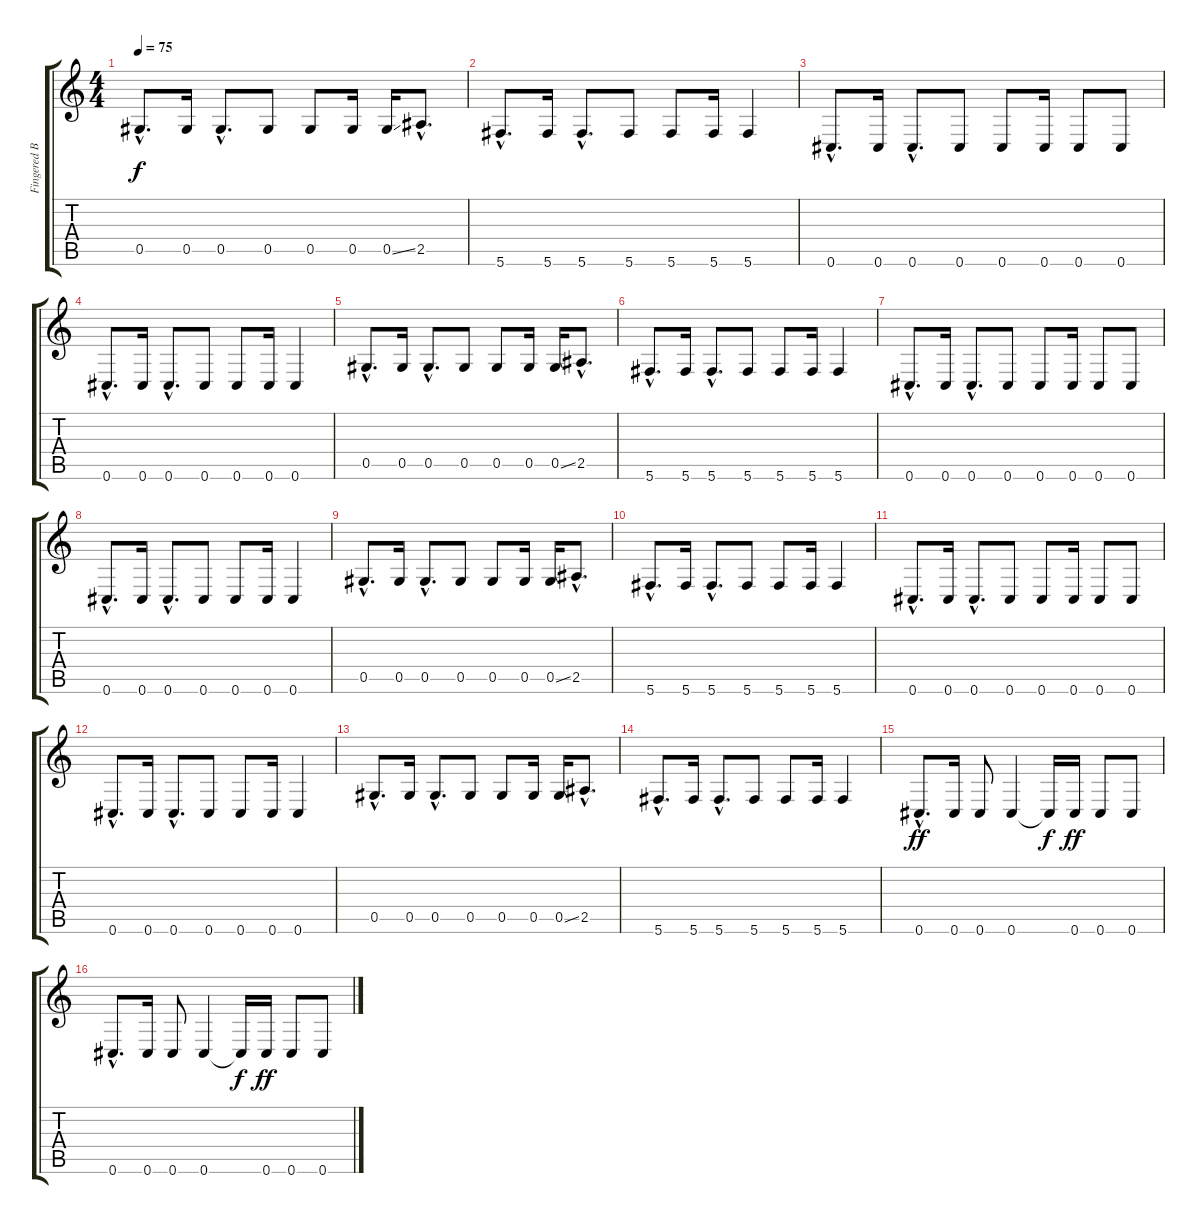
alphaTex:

\track ("Fingered Bass" "Fingered B") {instrument electricbassfinger}
\staff {score tabs}
\tuning (Eb4 Bb3 Gb3 Db3 Ab2 Db2) {hide}
\ts (4 4)
\tempo 75
\clef g2
\ks c
0.5{hac}.8{d dy f} 0.5.16 0.5{hac}.8{d} 0.5.8 0.5.8 0.5.16 0.5{ss}.16 2.5{hac}.8{d} |
5.6{hac}.8{d} 5.6.16 5.6{hac}.8{d} 5.6.8 5.6.8 5.6.16 5.6.4 |
0.6{hac}.8{d} 0.6.16 0.6{hac}.8{d} 0.6.8 0.6.8 0.6.16 0.6.8 0.6.8 |
0.6{hac}.8{d} 0.6.16 0.6{hac}.8{d} 0.6.8 0.6.8 0.6.16 0.6.4 |
0.5{hac}.8{d} 0.5.16 0.5{hac}.8{d} 0.5.8 0.5.8 0.5.16 0.5{ss}.16 2.5{hac}.8{d} |
5.6{hac}.8{d} 5.6.16 5.6{hac}.8{d} 5.6.8 5.6.8 5.6.16 5.6.4 |
0.6{hac}.8{d} 0.6.16 0.6{hac}.8{d} 0.6.8 0.6.8 0.6.16 0.6.8 0.6.8 |
0.6{hac}.8{d} 0.6.16 0.6{hac}.8{d} 0.6.8 0.6.8 0.6.16 0.6.4 |
0.5{hac}.8{d} 0.5.16 0.5{hac}.8{d} 0.5.8 0.5.8 0.5.16 0.5{ss}.16 2.5{hac}.8{d} |
5.6{hac}.8{d} 5.6.16 5.6{hac}.8{d} 5.6.8 5.6.8 5.6.16 5.6.4 |
0.6{hac}.8{d} 0.6.16 0.6{hac}.8{d} 0.6.8 0.6.8 0.6.16 0.6.8 0.6.8 |
0.6{hac}.8{d} 0.6.16 0.6{hac}.8{d} 0.6.8 0.6.8 0.6.16 0.6.4 |
0.5{hac}.8{d} 0.5.16 0.5{hac}.8{d} 0.5.8 0.5.8 0.5.16 0.5{ss}.16 2.5{hac}.8{d} |
5.6{hac}.8{d} 5.6.16 5.6{hac}.8{d} 5.6.8 5.6.8 5.6.16 5.6.4 |
0.6{hac}.8{d dy ff} 0.6.16 0.6.8 0.6.4 0.6{t}.16{dy f} 0.6.16{dy ff} 0.6.8 0.6.8 |
0.6{hac}.8{d} 0.6.16 0.6.8 0.6.4 0.6{t}.16{dy f} 0.6.16{dy ff} 0.6.8 0.6.8
